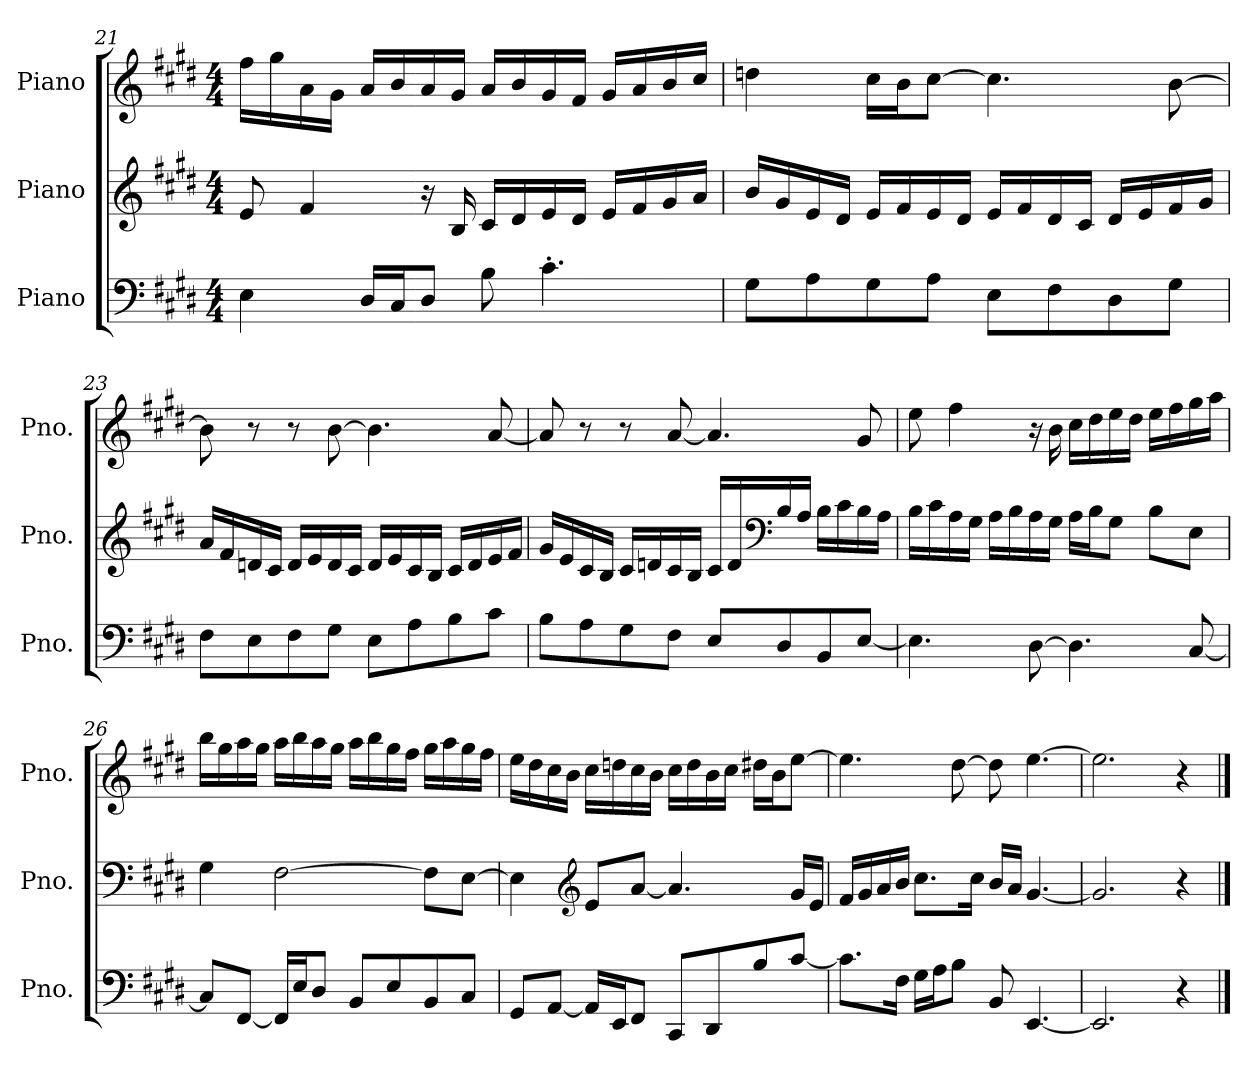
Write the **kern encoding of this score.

**kern	**kern	**kern
*part3	*part2	*part1
*staff3	*staff2	*staff1
*I"Piano	*I"Piano	*I"Piano
*I'Pno.	*I'Pno.	*I'Pno.
!!LO:LB:g=z
*clefF4	*clefG2	*clefG2
*k[f#c#g#d#]	*k[f#c#g#d#]	*k[f#c#g#d#]
*M4/4	*M4/4	*M4/4
=21	=21	=21
4Ei\	8ej/	16ff#Z\LL
.	.	16gg#Z\
.	4f#j/	16aZ\
.	.	16g#Z\JJ
16D#i/LL	.	16aZ/LL
16C#i/J	.	16bZ/
8D#i/J	16r	16aZ/
.	16Bj/	16g#Z/JJ
8Bi\	16c#j/LL	16aZ/LL
.	16d#j/	16bZ/
4.c#'i\	16ej/	16g#Z/
.	16d#j/JJ	16f#Z/JJ
.	16ej/LL	16g#Z/LL
.	16f#j/	16aZ/
.	16g#j/	16bZ/
.	16aj/JJ	16cc#Z/JJ
=22	=22	=22
8G#i\L	16bj/LL	4ddnZ\
.	16g#j/	.
8Ai\	16ej/	.
.	16d#j/JJ	.
8G#i\	16ej/LL	16cc#Z\LL
.	16f#j/	16bZ\J
8Ai\J	16ej/	[8cc#Z\J
.	16d#j/JJ	.
8Ei\L	16ej/LL	4.cc#Z\]
.	16f#j/	.
8F#i\	16d#j/	.
.	16c#j/JJ	.
8D#i\	16d#j/LL	.
.	16ej/	.
8G#i\J	16f#j/	[8bZ\
.	16g#j/JJ	.
!!LO:LB:g=z
=23	=23	=23
8F#i\L	16aj/LL	8bZ\]
.	16f#j/	.
8Ei\	16dnj/	8r
.	16c#j/JJ	.
8F#i\	16dj/LL	8r
.	16ej/	.
8G#i\J	16dj/	[8bZ\
.	16c#j/JJ	.
8Ei\L	16dj/LL	4.bZ\]
.	16ej/	.
8Ai\	16c#j/	.
.	16Bj/JJ	.
8Bi\	16c#j/LL	.
.	16dj/	.
8c#i\J	16ej/	[8aZ/
.	16f#j/JJ	.
=24	=24	=24
8Bi\L	16g#j/LL	8aZ/]
.	16ej/	.
8Ai\	16c#j/	8r
.	16Bj/JJ	.
8G#i\	16c#j/LL	8r
.	16dnj/	.
8F#i\J	16c#j/	[8aZ/
.	16Bj/JJ	.
8Ei/L	16c#j/LL	4.aZ/]
.	16dj/	.
*	*clefF4	*
8D#i/	16Bj/	.
.	16Aj/JJ	.
8BBi/	16Bj\LL	.
.	16c#j\	.
[8Ei/J	16Bj\	8g#Z/
.	16Aj\JJ	.
!!LO:PB:g=z
=25	=25	=25
4.Ei\]	16Bj\LL	8eeZ\
.	16c#j\	.
.	16Aj\	4ff#Z\
.	16G#j\JJ	.
.	16Aj\LL	.
.	16Bj\	.
[8D#i\	16Aj\	16r
.	16G#j\JJ	16bZ\
4.D#i\]	16Aj\LL	16cc#Z\LL
.	16Bj\J	16dd#Z\
.	8G#j\J	16eeZ\
.	.	16dd#Z\JJ
.	8Bj\L	16eeZ\LL
.	.	16ff#Z\
[8C#i/	8Ej\J	16gg#Z\
.	.	16aaZ\JJ
=26	=26	=26
8C#i/L]	4G#j\	16bbZ\LL
.	.	16gg#Z\
[8FF#i/J	.	16aaZ\
.	.	16gg#Z\JJ
16FF#i/LL]	[2F#j\	16aaZ\LL
16Ei/J	.	16bbZ\
8D#i/J	.	16aaZ\
.	.	16gg#Z\JJ
8BBi/L	.	16aaZ\LL
.	.	16bbZ\
8Ei/	.	16gg#Z\
.	.	16ff#Z\JJ
8BBi/	8F#j\L]	16gg#Z\LL
.	.	16aaZ\
8C#i/J	[8Ej\J	16gg#Z\
.	.	16ff#Z\JJ
!!LO:LB:g=z
=27	=27	=27
8GG#i/L	4Ej\]	16eeZ\LL
.	.	16dd#Z\
[8AAi/J	.	16cc#Z\
.	.	16bZ\JJ
*	*clefG2	*
16AAi/LL]	8ej/L	16cc#Z\LL
16EEi/J	.	16ddnZ\
8FF#i/J	[8aj/J	16cc#Z\
.	.	16bZ\JJ
8CC#i/L	4.aj/]	16cc#Z\LL
.	.	16ddZ\
8DD#i/	.	16bZ\
.	.	16cc#Z\JJ
8Bi/	.	16dd#XZ\LL
.	.	16bZ\J
[8c#i/J	16g#j/LL	[8eeZ\J
.	16ej/JJ	.
=28	=28	=28
8.c#i\L]	16f#j/LL	4.eeZ\]
.	16g#j/	.
.	16aj/	.
16F#i\Jk	16bj/JJ	.
16G#i\LL	8.cc#j\L	.
16Ai\J	.	.
8Bi\J	.	[8dd#Z\
.	16cc#j\Jk	.
8BBi/	16bj/LL	8dd#Z\]
.	16aj/JJ	.
[4.EEi/	[4.g#j/	[4.eeZ\
=29	=29	=29
2.EEi/]	2.g#j/]	2.eeZ\]
4r	4r	4r
==	==	==
*-	*-	*-
